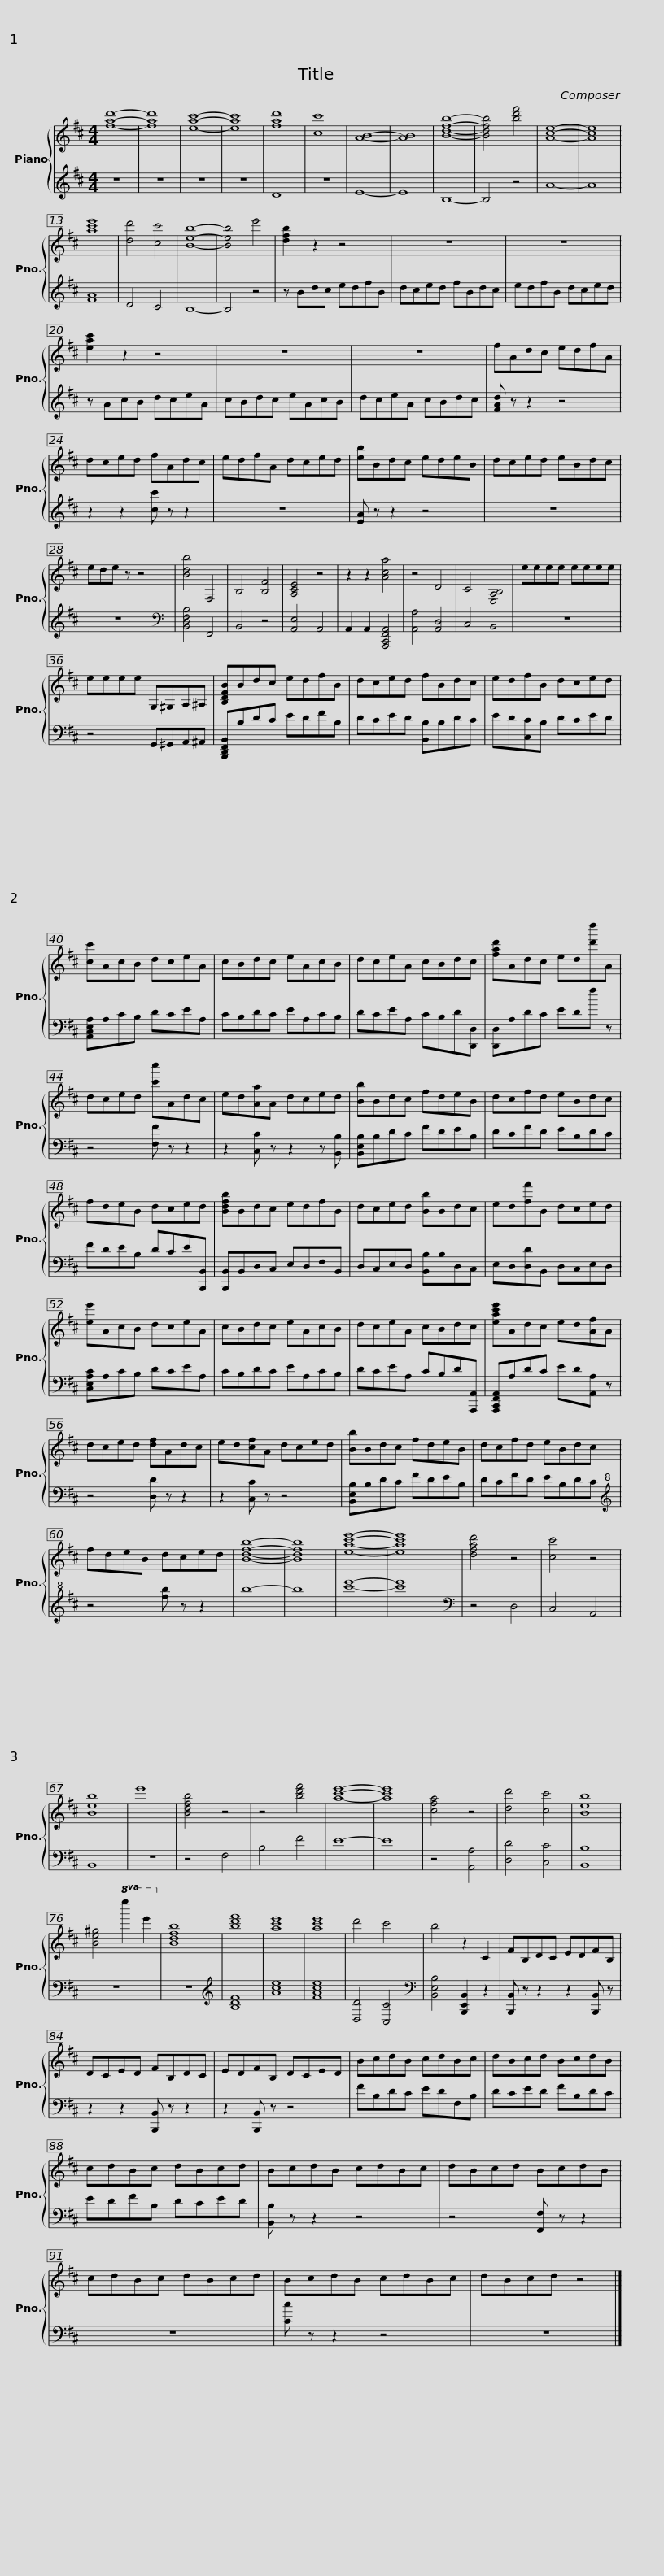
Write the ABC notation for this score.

X:1
%%score { 1 | 2 }
L:1/8
M:4/4
I:linebreak $
K:D
V:1 treble
V:2 treble
V:1
 [fad']8- | [fad']8 | [eac']8- | [eac']8 |$ [fad']8 | %5
 [cc']8 | [AB]8- | [AB]8 |$ [Bdfb]8- | [Bdfb]4 [bd'f']4 | %10
 [Ace]8- | [Ace]8 |$ [ac'e']8 | [dd']4 [cc']4 | [Beb]8- | %15
 [Beb]4 e'4 |$ [dfb]2 z2 z4 | z8 | z8 | [eac']2 z2 z4 |$ %20
 z8 | z8 | fAdc edfA | dced fAdc |$ edfA dced | %25
 [eb]Bdc edeB | dced eBdc | ede z z4 |$ [Bdb]4 F,4 | B,4 [B,F]4 | %30
 [A,CE]4 z4 | z2 z2 [Aca]4 |$ z4 D4 | C4 [E,A,B,]4 | eeee eeee | %35
 eeee G,^G,A,^A, |$ [B,DFB]Bdc edfB | dced fBdc | edfB dced | [cc']AcB dceA |$ %40
 cBdc eAcB | dceA cBdc | [fad']Adc ed[d'd'']A | dced [c'c'']Adc |$ ed[Aa]A dced | %45
 [Bb]Bdc fdeB | dcfd eBdc | fdeB dced |$ [Bdfb]Bdc edfB | dced [Bb]Bdc | %50
 ed[ff']B dced | [ee']AcB dceA |$ cBdc eAcB | dceA cBdc | [eac'e']Adc ed[Af]A | %55
 dced [df]Adc |$ ed[cf]A dced | [Bb]Bdc fdeB | dcfd eBdc | fdeB dced |$ %60
 [Bdfb]8- | [Bdfb]8 | [eac'e']8- | [eac'e']8 |$ [dfad']4 z4 | %65
 [cc']4 z4 | [Beb]8 | e'8 | [Bdfb]4 z4 |$ z4 [bd'f']4 | %70
 [ac'e']8- | [ac'e']8 | [cfa]4 z4 |$ [dd']4 [cc']4 | [Beb]8 | %75
 [Be^g]4!8va(! e''2 e''2!8va)! | [Bdfb]8 |$ [bd'f']8 | [ac'e']8 | [ac'e']8 | %80
 d'4 c'4 |$ b4 z2 C2 | FB,DC EDFB, | DCED FB,DC | EDFB, DCED |$ %85
 BcdB cdBc | dBcd BcdB | cdBc dBcd | BcdB cdBc |$ dBcd BcdB | %90
 cdBc dBcd | BcdB cdBc | dBcd z4 |] %93
V:2
 z8 | z8 | z8 | z8 |$ D8 | %5
 z8 | E8- | E8 |$ B,8- | B,4 z4 | %10
 A8- | A8 |$ [FA]8 | D4 C4 | B,8- | %15
 B,4 z4 |$ z Bdc edfB | dced fBdc | edfB dced | z AcB dceA |$ %20
 cBdc eAcB | dceA cBdc | [FAd] z z2 z4 | z2 z2 [cc'] z z2 |$ z8 | %25
 [EA] z z2 z4 | z8 | z8 |$[K:bass] [B,,D,F,B,]4 F,,4 | B,,4 z4 | %30
 [A,,E,]4 A,,4 | A,,2 A,,2 [A,,,C,,F,,A,,]4 |$ [A,,A,]4 [A,,D,]4 | C,4 B,,4 | z8 | %35
 z4 G,,^G,,A,,^A,, |$ [B,,,D,,F,,B,,]B,DC EDFB, | DCED [B,,B,]B,DC | ED[C,C]B, DCED | [A,,C,E,A,]A,CB, DCEA, |$ %40
 CB,DC EA,CB, | DCEA, CB,D[D,,D,] | [D,,D,]A,DC EDf z | z4 [F,F] z z2 |$ z2 [C,C] z z2 z [B,,B,] | %45
 [B,,E,B,]B,DC FDEB, | DCFD EB,DC | FDEB, DCE[B,,,B,,] |$ [B,,,B,,]B,,D,C, E,D,F,B,, | D,C,E,D, [B,,B,]B,D,C, | %50
 E,D,[D,D]B,, D,C,E,D, | [C,E,A,C]A,CB, DCEA, |$ CB,DC EA,CB, | DCEA, CB,D[A,,,A,,] | [A,,,C,,F,,A,,]A,DC ED[A,,A,] z | %55
 z4 [D,D] z z2 |$ z2 [C,C] z z4 | [B,,E,B,]B,DC FDEB, | DCFD EB,DC |[K:treble+8] z4 [fb] z z2 |$ %60
 b8- | b8 | [c'e']8- | [c'e']8 |$[K:bass] z4 D,4 | %65
 C,4 A,,4 | B,,8 | z8 | z4 F,4 |$ B,4 F4 | %70
 E8- | E8 | z4 [A,,A,]4 |$ [D,D]4 [C,C]4 | [B,,B,]8 | %75
 z8 | z8 |$[K:treble] [B,DF]8 | [Ace]8 | [FAce]8 | %80
 [D,D]4 [C,C]4 |$[K:bass] [B,,E,B,]4 [B,,,E,,B,,]2 z2 | [B,,,B,,] z z2 z2 [B,,,B,,] z | z2 z2 [B,,,B,,] z z2 | z2 [B,,,B,,] z z4 |$ %85
 FB,DC EDF,B, | DCED FB,DC | EDFB, DCED | [B,,B,] z z2 z4 |$ z4 [F,,F,] z z2 | %90
 z8 | [Cc] z z2 z4 | z8 |] %93
